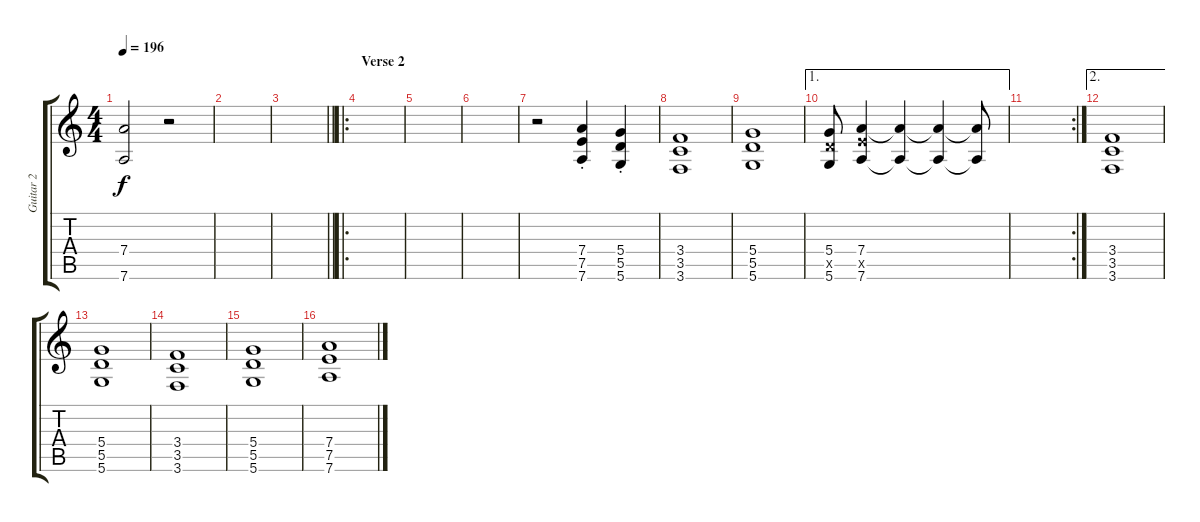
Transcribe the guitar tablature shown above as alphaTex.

\track ("Guitar 2" "Guitar 2") {instrument distortionguitar}
\staff {score tabs}
\tuning (E4 B3 G3 D3 A2 D2) {hide}
\ts (4 4)
\tempo 196
\clef g2
\ks c
(7.4{t} 7.6{t}).2{dy f} r.2 |
|
\barLineRight lightlight
|
\ro
\section ("" "Verse 2")
|
|
|
r.2 (7.4{st} 7.5{st} 7.6{st}).4 (5.4{st} 5.5{st} 5.6{st}).4 |
(3.4 3.5 3.6).1 |
(5.4 5.5 5.6).1 |
\ae 1
(5.4 5.5{x} 5.6).8 (7.4 7.5{x} 7.6).4 (7.4{t} 7.6{t}).4 (7.4{t} 7.6{t}).4 (7.4{t} 7.6{t}).8 |
\rc 2
|
\ae 2
(3.4 3.5 3.6).1 |
(5.4 5.5 5.6).1 |
(3.4 3.5 3.6).1 |
(5.4 5.5 5.6).1 |
(7.4 7.5 7.6).1
